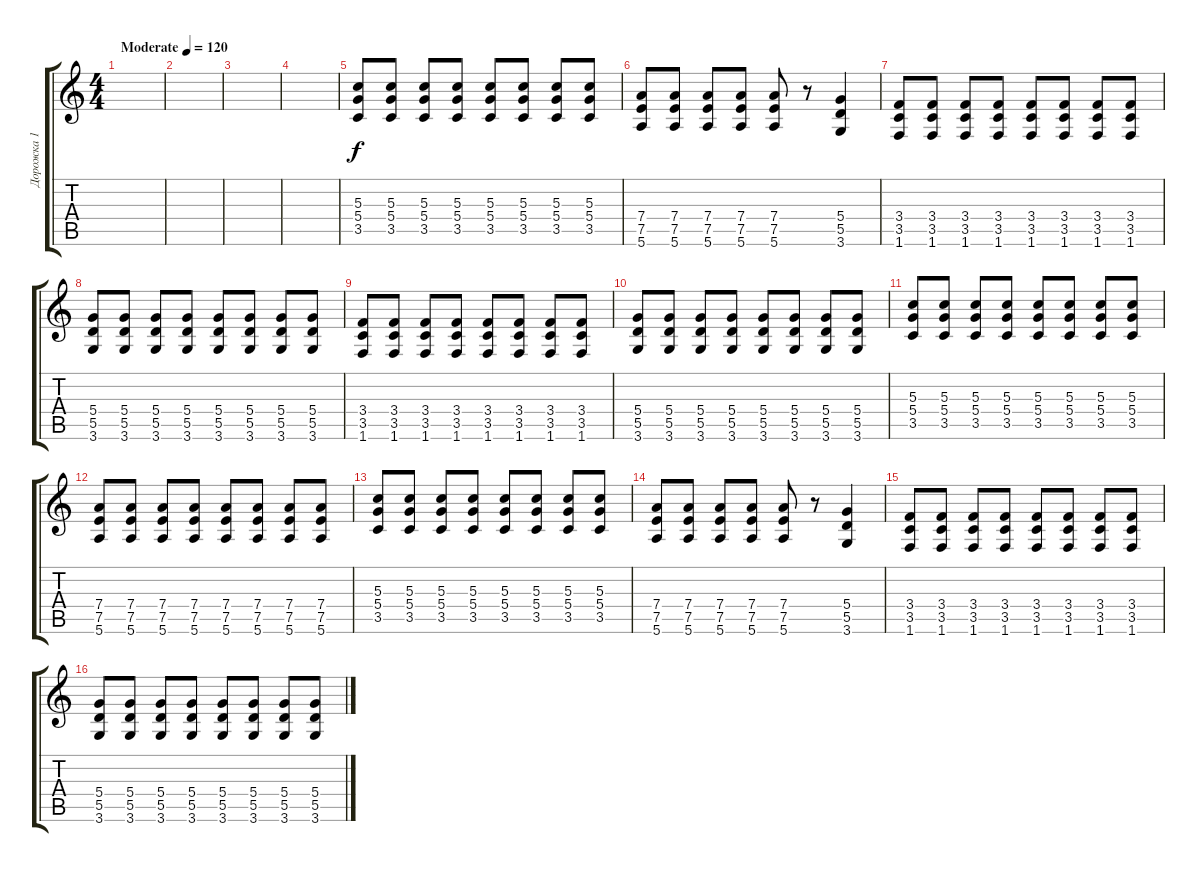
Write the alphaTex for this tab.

\track ("Дорожка 1" "Дорожка 1") {instrument distortionguitar}
\staff {score tabs}
\tuning (E4 B3 G3 D3 A2 E2) {hide}
\ts (4 4)
\tempo (120 "Moderate")
\clef g2
\ks c
|
|
|
|
(5.3 5.4 3.5).8 (5.3 5.4 3.5).8 (5.3 5.4 3.5).8 (5.3 5.4 3.5).8 (5.3 5.4 3.5).8 (5.3 5.4 3.5).8 (5.3 5.4 3.5).8 (5.3 5.4 3.5).8 |
(7.4 7.5 5.6).8 (7.4 7.5 5.6).8 (7.4 7.5 5.6).8 (7.4 7.5 5.6).8 (7.4 7.5 5.6).8 r.8 (5.4 5.5 3.6).4 |
(3.4 3.5 1.6).8 (3.4 3.5 1.6).8 (3.4 3.5 1.6).8 (3.4 3.5 1.6).8 (3.4 3.5 1.6).8 (3.4 3.5 1.6).8 (3.4 3.5 1.6).8 (3.4 3.5 1.6).8 |
(5.4 5.5 3.6).8 (5.4 5.5 3.6).8 (5.4 5.5 3.6).8 (5.4 5.5 3.6).8 (5.4 5.5 3.6).8 (5.4 5.5 3.6).8 (5.4 5.5 3.6).8 (5.4 5.5 3.6).8 |
(3.4 3.5 1.6).8 (3.4 3.5 1.6).8 (3.4 3.5 1.6).8 (3.4 3.5 1.6).8 (3.4 3.5 1.6).8 (3.4 3.5 1.6).8 (3.4 3.5 1.6).8 (3.4 3.5 1.6).8 |
(5.4 5.5 3.6).8 (5.4 5.5 3.6).8 (5.4 5.5 3.6).8 (5.4 5.5 3.6).8 (5.4 5.5 3.6).8 (5.4 5.5 3.6).8 (5.4 5.5 3.6).8 (5.4 5.5 3.6).8 |
(5.3 5.4 3.5).8 (5.3 5.4 3.5).8 (5.3 5.4 3.5).8 (5.3 5.4 3.5).8 (5.3 5.4 3.5).8 (5.3 5.4 3.5).8 (5.3 5.4 3.5).8 (5.3 5.4 3.5).8 |
(7.4 7.5 5.6).8 (7.4 7.5 5.6).8 (7.4 7.5 5.6).8 (7.4 7.5 5.6).8 (7.4 7.5 5.6).8 (7.4 7.5 5.6).8 (7.4 7.5 5.6).8 (7.4 7.5 5.6).8 |
(5.3 5.4 3.5).8 (5.3 5.4 3.5).8 (5.3 5.4 3.5).8 (5.3 5.4 3.5).8 (5.3 5.4 3.5).8 (5.3 5.4 3.5).8 (5.3 5.4 3.5).8 (5.3 5.4 3.5).8 |
(7.4 7.5 5.6).8 (7.4 7.5 5.6).8 (7.4 7.5 5.6).8 (7.4 7.5 5.6).8 (7.4 7.5 5.6).8 r.8 (5.4 5.5 3.6).4 |
(3.4 3.5 1.6).8 (3.4 3.5 1.6).8 (3.4 3.5 1.6).8 (3.4 3.5 1.6).8 (3.4 3.5 1.6).8 (3.4 3.5 1.6).8 (3.4 3.5 1.6).8 (3.4 3.5 1.6).8 |
(5.4 5.5 3.6).8 (5.4 5.5 3.6).8 (5.4 5.5 3.6).8 (5.4 5.5 3.6).8 (5.4 5.5 3.6).8 (5.4 5.5 3.6).8 (5.4 5.5 3.6).8 (5.4 5.5 3.6).8
